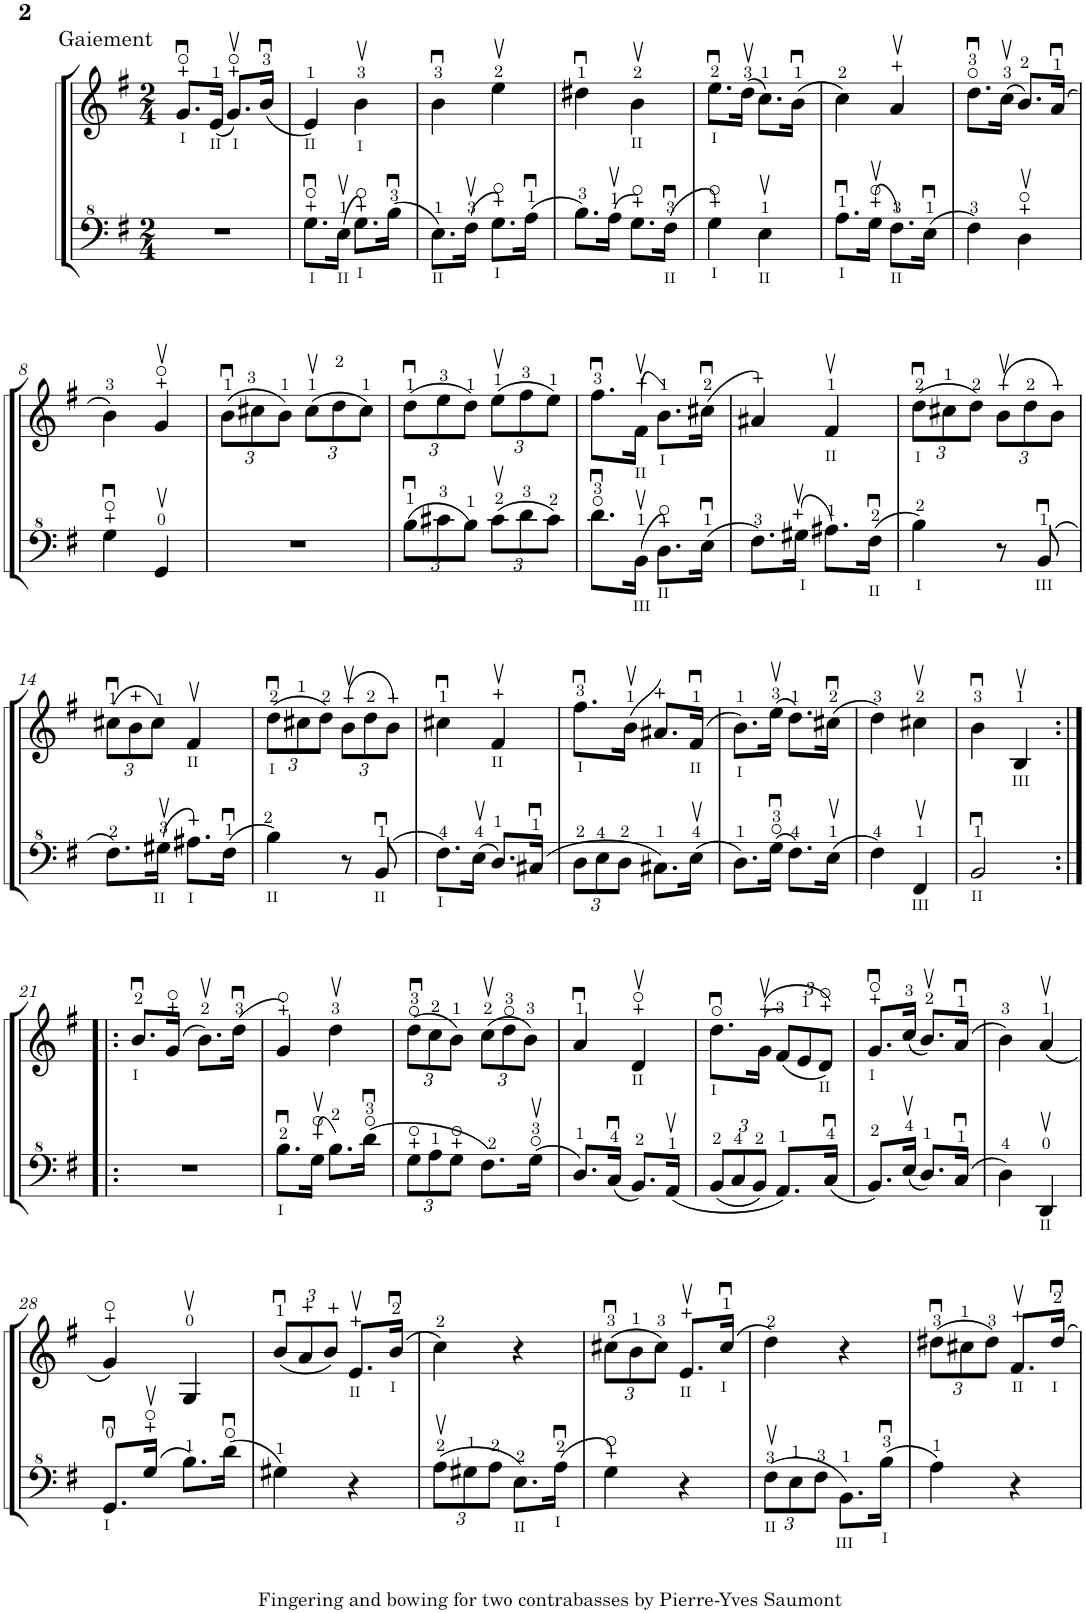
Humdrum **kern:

**kern	**kern
*part2	*part1
*staff2	*staff1
*I"Contrabass 2	*I"Contrabass 1
*I'Cb	*I'Cb
!!LO:PB:g=z
*clefF^4	*clefG2
*Trd7c12	*Trd7c12
*k[f#]	*k[f#]
*M2/4	*M2/4
=1	=1
!	!LO:TX:a:t=Gaiement
!	!LO:TX:b:t=I
2r	8.g/L
!	!LO:TX:b:t=II
.	(16e/Jk
!	!LO:TX:b:t=I
.	8.g/L)
.	(16b/Jk
=2	=2
!	!LO:TX:b:t=II
!LO:TX:b:t=I	!
8.g\L	4e/)
!LO:TX:b:t=II	!
(16e\Jk	.
!	!LO:TX:b:t=I
!LO:TX:b:t=I	!
8.g\L)	4b\
(16b\Jk	.
=3	=3
!LO:TX:b:t=II	!
8.e\L)	4b\
(16f#\Jk	.
!LO:TX:b:t=I	!
8.g\L)	4ee\
(16a\Jk	.
=4	=4
8.b\L)	4dd#X\
(16a\Jk	.
!	!LO:TX:b:t=II
8.g\L)	4b\
!LO:TX:b:t=II	!
(16f#\Jk	.
=5	=5
!	!LO:TX:b:t=I
!LO:TX:b:t=I	!
4g\)	8.ee\L
.	(16dd\Jk
!LO:TX:b:t=II	!
4e\	8.cc\L)
.	(16b\Jk
=6	=6
!LO:TX:b:t=I	!
8.a\L	4cc\)
(16g\Jk	.
!LO:TX:b:t=II	!
8.f#\L)	4a/
(16e\Jk	.
=7	=7
4f#\)	8.dd\L
.	(16cc\Jk
4d\	8.b/L)
.	(16a/Jk
!!LO:LB:g=z
=8	=8
4g\	4b\)
4G/	4g/
=9	=9
*	*Xbrackettup
2r	(12b\L
.	12cc#X\
.	12b\J)
.	(12cc#\L
.	12dd\
.	12cc#\J)
=10	=10
*Xbrackettup	*
(12b\L	(12dd\L
12cc#X\	12ee\
12b\J)	12dd\J)
(12cc#\L	(12ee\L
12dd\	12ff#\
12cc#\J)	12ee\J)
=11	=11
8.dd\L	8.ff#\L
!	!LO:TX:b:t=II
!LO:TX:b:t=III	!
(16B\Jk	(16f#\Jk
!	!LO:TX:b:t=I
!LO:TX:b:t=II	!
8.d\L)	8.b\L)
(16e\Jk	(16cc#X\Jk
=12	=12
8.f#\L)	4a#X/)
!LO:TX:b:t=I	!
(16g#X\Jk	.
!	!LO:TX:b:t=II
8.a#X\L)	4f#/
!LO:TX:b:t=II	!
(16f#\Jk	.
=13	=13
!	!LO:TX:b:t=I
!LO:TX:b:t=I	!
4b\)	(12dd\L
.	12cc#X\
.	12dd\J)
8r	(12b\L
.	12dd\
!LO:TX:b:t=III	!
(>8B/	.
.	12b\J)
!!LO:LB:g=z
=14	=14
8.f#\L)	(12cc#X\L
.	12b\
.	12cc#\J)
!LO:TX:b:t=II	!
(16g#X\Jk	.
!	!LO:TX:b:t=II
!LO:TX:b:t=I	!
8.a#X\L)	4f#/
(16f#\Jk	.
=15	=15
!	!LO:TX:b:t=I
!LO:TX:b:t=II	!
4b\)	(12dd\L
.	12cc#X\
.	12dd\J)
8r	(12b\L
.	12dd\
!LO:TX:b:t=II	!
(>8B/	.
.	12b\J)
=16	=16
!LO:TX:b:t=I	!
8.f#\L)	4cc#X\
(16e\Jk	.
!	!LO:TX:b:t=II
8.d/L)	4f#/
(>16c#X/Jk	.
=17	=17
!	!LO:TX:b:t=I
12d\L	8.ff#\L
12e\	.
12d\J	.
.	(16b\Jk
8.c#X\L)	8.a#X/L)
!	!LO:TX:b:t=II
(16e\Jk	(16f#/Jk
=18	=18
!	!LO:TX:b:t=I
8.d\L)	8.b\L)
(16g\Jk	(16ee\Jk
8.f#\L)	8.dd\L)
(16e\Jk	(16cc#X\Jk
=19	=19
4f#\)	4dd\)
!LO:TX:b:t=III	!
4F#/	4cc#X\
=20	=20
!LO:TX:b:t=II	!
2B/	4b\
!	!LO:TX:b:t=III
.	4B/
!!LO:LB:g=z
=21:|!|:	=21:|!|:
!	!LO:TX:b:t=I
2r	8.b/L
.	(16g/Jk
.	8.b\L)
.	(16dd\Jk
=22	=22
!LO:TX:b:t=I	!
8.b\L	4g/)
(16g\Jk	.
8.b\L)	4dd\
(16dd\Jk	.
=23	=23
12g\L	(12dd\L
12a\	12cc\
12g\J	12b\J)
8.f#\L)	(12cc\L
.	12dd\
.	12b\J)
(16g\Jk	.
=24	=24
8.d/L)	4a/
(16c/Jk	.
!	!LO:TX:b:t=II
8.B/L)	4d/
(16A/Jk	.
=25	=25
!	!LO:TX:b:t=I
(12B/L	8.dd\L
12c/	.
12B/J)	.
.	((16g\Jk
8.A/L)	(12f#/L)
.	12e/
!	!LO:TX:b:t=II
.	12d/J))
(16c/Jk	.
=26	=26
!	!LO:TX:b:t=I
8.B/L)	8.g/L
(16e/Jk	(16cc/Jk
8.d/L)	8.b/L)
(16c/Jk	(16a/Jk
=27	=27
4d\)	4b\)
!LO:TX:b:t=II	!
4D/	(4a/
!!LO:LB:g=z
=28	=28
!LO:TX:b:t=I	!
8.G/L	4g/)
(16g/Jk	.
8.b\L)	4G/
(16dd\Jk	.
=29	=29
4g#X\)	(12b/L
.	12a/
.	12b/J)
!	!LO:TX:b:t=II
4r	8.e/L
!	!LO:TX:b:t=I
.	(16b/Jk
=30	=30
(12a\L	4cc\)
12g#X\	.
12a\J	.
!LO:TX:b:t=II	!
8.e\L)	4r
!LO:TX:b:t=I	!
(16a\Jk	.
=31	=31
4g\)	(12cc#X\L
.	12b\
.	12cc#\J)
!	!LO:TX:b:t=II
4r	8.e/L
!	!LO:TX:b:t=I
.	(>16cc#/Jk
=32	=32
!LO:TX:b:t=II	!
(12f#\L	4dd\)
12e\	.
12f#\J	.
!LO:TX:b:t=III	!
8.B\L)	4r
!LO:TX:b:t=I	!
(16b\Jk	.
=33	=33
4a\)	(12dd#X\L
.	12cc#X\
.	12dd#\J)
!	!LO:TX:b:t=II
4r	8.f#/L
!	!LO:TX:b:t=I
.	16dd#/Jk
=	=
*-	*-
